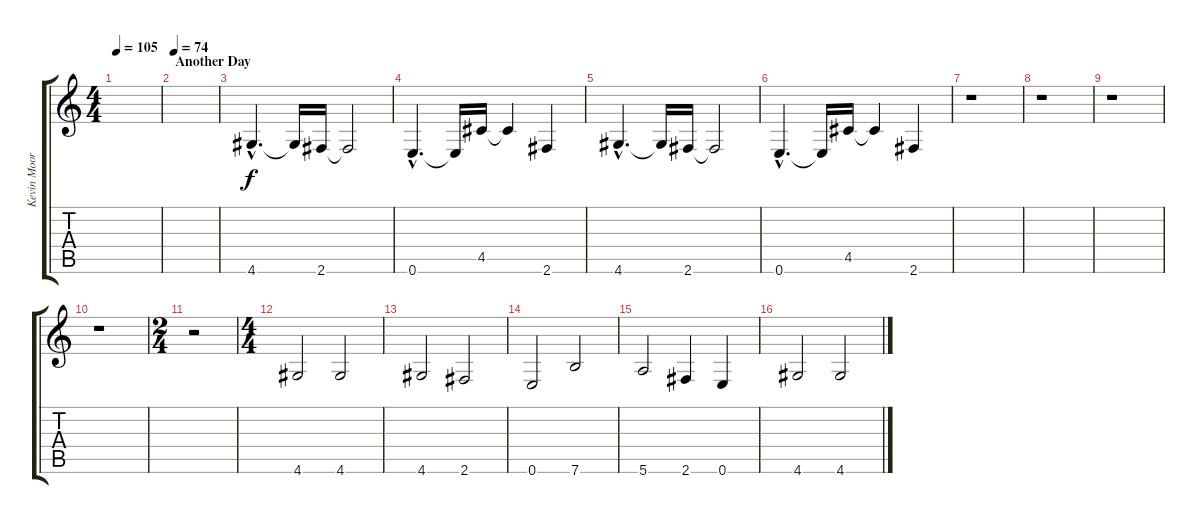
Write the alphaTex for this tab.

\track ("Kevin Moore" "Kevin Moor") {instrument acousticguitarnylon}
\staff {score tabs}
\tuning (E4 B3 G3 D3 A2 E2) {hide}
\ts (4 4)
\tempo 105
\clef g2
\ks c
|
\section ("" "Another Day")
\tempo 74
|
4.6{hac}.4{d} 4.6{t}.16 2.6.16 2.6{t}.2 |
0.6{hac}.4{d} 0.6{t}.16 4.5.16 4.5{t}.4 2.6.4 |
4.6{hac}.4{d} 4.6{t}.16 2.6.16 2.6{t}.2 |
0.6{hac}.4{d} 0.6{t}.16 4.5.16 4.5{t}.4 2.6.4 |
r.1 |
r.1 |
r.1 |
r.1 |
\ts (2 4)
r.2 |
\ts (4 4)
4.6.2 4.6.2 |
4.6.2 2.6.2 |
0.6.2 7.6.2 |
5.6.2 2.6.4 0.6.4 |
4.6.2 4.6.2
